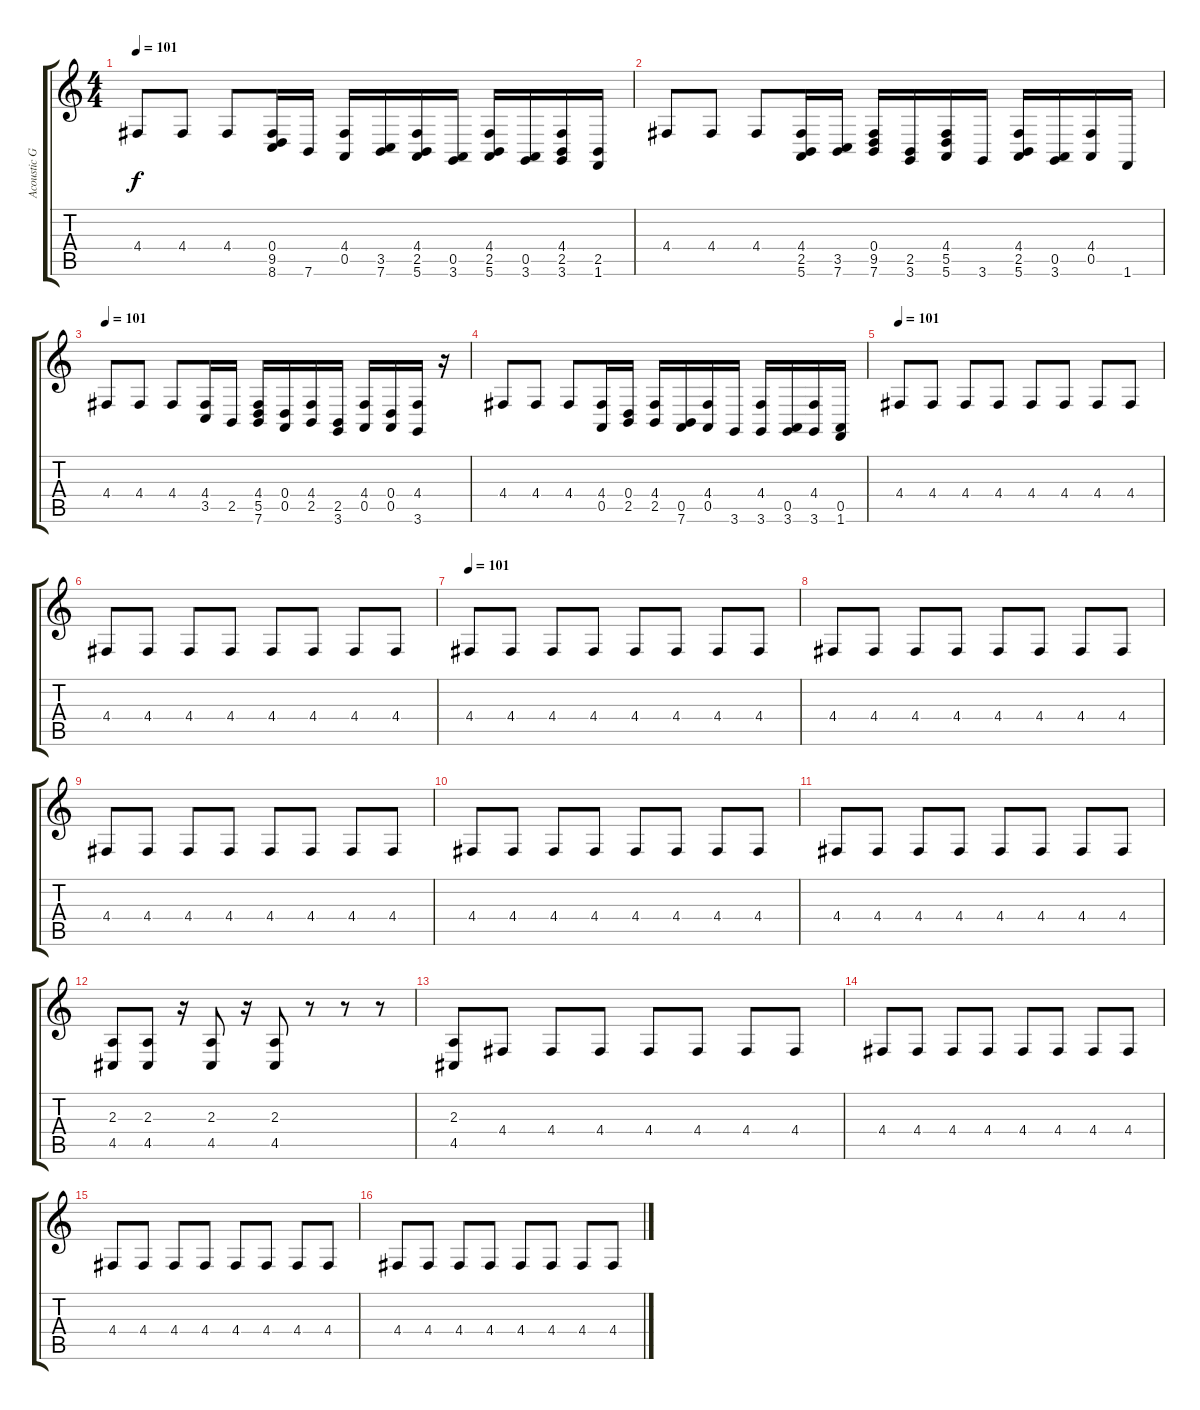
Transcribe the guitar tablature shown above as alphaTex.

\track ("Acoustic Grand Piano" "Acoustic G") {instrument acousticgrandpiano}
\staff {score tabs}
\tuning (E4 B3 G3 D3 A2 E2) {hide}
\ts (4 4)
\tempo 101
\clef g2
\ks c
4.4.8{dy f} 4.4.8 4.4.8 (0.4 9.5 8.6).16 7.6.16 (4.4 0.5).16 (3.5 7.6).16 (4.4 2.5 5.6).16 (0.5 3.6).16 (4.4 2.5 5.6).16 (0.5 3.6).16 (4.4 2.5 3.6).16 (2.5 1.6).16 |
4.4.8 4.4.8 4.4.8 (4.4 2.5 5.6).16 (3.5 7.6).16 (0.4 9.5 7.6).16 (2.5 3.6).16 (4.4 5.5 5.6).16 3.6.16 (4.4 2.5 5.6).16 (0.5 3.6).16 (4.4 0.5).16 1.6.16 |
\tempo 101
4.4.8 4.4.8 4.4.8 (4.4 3.5).16 2.5.16 (4.4 5.5 7.6).16 (0.4 0.5).16 (4.4 2.5).16 (2.5 3.6).16 (4.4 0.5).16 (0.4 0.5).16 (4.4 3.6).16 r.16 |
4.4.8 4.4.8 4.4.8 (4.4 0.5).16 (0.4 2.5).16 (4.4 2.5).16 (0.5 7.6).16 (4.4 0.5).16 3.6.16 (4.4 3.6).16 (0.5 3.6).16 (4.4 3.6).16 (0.5 1.6).16 |
\tempo 101
4.4.8 4.4.8 4.4.8 4.4.8 4.4.8 4.4.8 4.4.8 4.4.8 |
4.4.8 4.4.8 4.4.8 4.4.8 4.4.8 4.4.8 4.4.8 4.4.8 |
\tempo 101
4.4.8 4.4.8 4.4.8 4.4.8 4.4.8 4.4.8 4.4.8 4.4.8 |
4.4.8 4.4.8 4.4.8 4.4.8 4.4.8 4.4.8 4.4.8 4.4.8 |
4.4.8 4.4.8 4.4.8 4.4.8 4.4.8 4.4.8 4.4.8 4.4.8 |
4.4.8 4.4.8 4.4.8 4.4.8 4.4.8 4.4.8 4.4.8 4.4.8 |
4.4.8 4.4.8 4.4.8 4.4.8 4.4.8 4.4.8 4.4.8 4.4.8 |
(2.3 4.5).8 (2.3 4.5).8 r.16 (2.3 4.5).8 r.16 (2.3 4.5).8 r.8 r.8 r.8 |
(2.3 4.5).8 4.4.8 4.4.8 4.4.8 4.4.8 4.4.8 4.4.8 4.4.8 |
4.4.8 4.4.8 4.4.8 4.4.8 4.4.8 4.4.8 4.4.8 4.4.8 |
4.4.8 4.4.8 4.4.8 4.4.8 4.4.8 4.4.8 4.4.8 4.4.8 |
4.4.8 4.4.8 4.4.8 4.4.8 4.4.8 4.4.8 4.4.8 4.4.8
